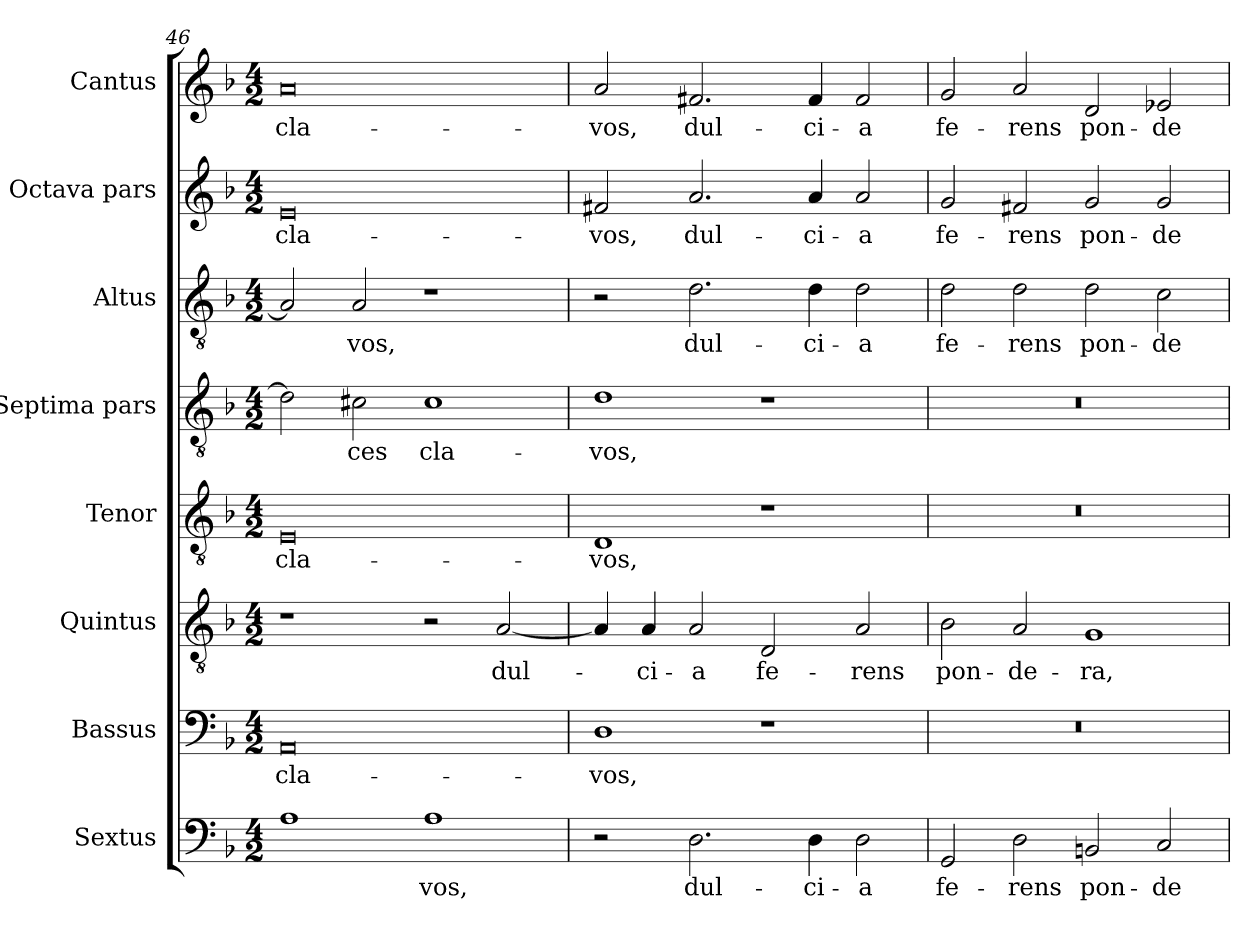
**kern	**text	**kern	**text	**kern	**text	**kern	**text	**kern	**text	**kern	**text	**kern	**text	**kern	**text
*part8	*part8	*part7	*part7	*part6	*part6	*part5	*part5	*part4	*part4	*part3	*part3	*part2	*part2	*part1	*part1
*staff8	*staff8	*staff7	*staff7	*staff6	*staff6	*staff5	*staff5	*staff4	*staff4	*staff3	*staff3	*staff2	*staff2	*staff1	*staff1
*I"Sextus	*	*I"Bassus	*	*I"Quintus	*	*I"Tenor	*	*I"Septima pars	*	*I"Altus	*	*I"Octava pars	*	*I"Cantus	*
*	*	*I'B.	*	*	*	*I'T.	*	*	*	*I'A.	*	*	*	*I'C.	*
!!LO:PB:g=z
*clefF4	*	*clefF4	*	*clefGv2	*	*clefGv2	*	*clefGv2	*	*clefGv2	*	*clefG2	*	*clefG2	*
*	*	*	*	*ITrd7c12	*	*ITrd7c12	*	*ITrd7c12	*	*ITrd7c12	*	*	*	*	*
*k[b-]	*	*k[b-]	*	*k[b-]	*	*k[b-]	*	*k[b-]	*	*k[b-]	*	*k[b-]	*	*k[b-]	*
*F:	*	*F:	*	*F:	*	*F:	*	*F:	*	*F:	*	*F:	*	*F:	*
*M4/2	*	*M4/2	*	*M4/2	*	*M4/2	*	*M4/2	*	*M4/2	*	*M4/2	*	*M4/2	*
=46	=46	=46	=46	=46	=46	=46	=46	=46	=46	=46	=46	=46	=46	=46	=46
!	!	!	!LO:LY:b	!	!	!	!LO:LY:b	!	!	!	!	!	!LO:LY:b	!	!LO:LY:b
1A	.	0AA	cla-	1r	.	0EE	cla-	2D\]	.	2AA/]	.	0e	cla-	0a	cla-
!	!	!	!	!	!	!	!	!	!LO:LY:b	!	!LO:LY:b	!	!	!	!
.	.	.	.	.	.	.	.	2C#X\	-ces	2AA/	-vos,	.	.	.	.
!	!LO:LY:b	!	!	!	!	!	!	!	!LO:LY:b	!	!	!	!	!	!
1A	-vos,	.	.	2r	.	.	.	1C#	cla-	1r	.	.	.	.	.
!	!	!	!	!	!LO:LY:b	!	!	!	!	!	!	!	!	!	!
.	.	.	.	[<2AA/	dul-	.	.	.	.	.	.	.	.	.	.
=47	=47	=47	=47	=47	=47	=47	=47	=47	=47	=47	=47	=47	=47	=47	=47
!	!	!	!LO:LY:b	!	!	!	!LO:LY:b	!	!LO:LY:b	!	!	!	!LO:LY:b	!	!LO:LY:b
2r	.	1D	-vos,	4AA/]	.	1DD	-vos,	1D	-vos,	2r	.	2f#X/	-vos,	2a/	-vos,
!	!	!	!	!	!LO:LY:b	!	!	!	!	!	!	!	!	!	!
.	.	.	.	4AA/	-ci-	.	.	.	.	.	.	.	.	.	.
!	!LO:LY:b	!	!	!	!LO:LY:b	!	!	!	!	!	!LO:LY:b	!	!LO:LY:b	!	!LO:LY:b
2.D\	dul-	.	.	2AA/	-a	.	.	.	.	2.D\	dul-	2.a/	dul-	2.f#X/	dul-
!	!	!	!	!	!LO:LY:b	!	!	!	!	!	!	!	!	!	!
.	.	1r	.	2DD/	fe-	1r	.	1r	.	.	.	.	.	.	.
!	!LO:LY:b	!	!	!	!	!	!	!	!	!	!LO:LY:b	!	!LO:LY:b	!	!LO:LY:b
4D\	-ci-	.	.	.	.	.	.	.	.	4D\	-ci-	4a/	-ci-	4f#/	-ci-
!	!LO:LY:b	!	!	!	!LO:LY:b	!	!	!	!	!	!LO:LY:b	!	!LO:LY:b	!	!LO:LY:b
2D\	-a	.	.	2AA/	-rens	.	.	.	.	2D\	-a	2a/	-a	2f#/	-a
=48	=48	=48	=48	=48	=48	=48	=48	=48	=48	=48	=48	=48	=48	=48	=48
!	!LO:LY:b	!LO:N:vis=1	!	!	!LO:LY:b	!LO:N:vis=1	!	!LO:N:vis=1	!	!	!LO:LY:b	!	!LO:LY:b	!	!LO:LY:b
2GG/	fe-	0r	.	2BB-\	pon-	0r	.	0r	.	2D\	fe-	2g/	fe-	2g/	fe-
!	!LO:LY:b	!	!	!	!LO:LY:b	!	!	!	!	!	!LO:LY:b	!	!LO:LY:b	!	!LO:LY:b
2D\	-rens	.	.	2AA/	-de-	.	.	.	.	2D\	-rens	2f#X/	-rens	2a/	-rens
!	!LO:LY:b	!	!	!	!LO:LY:b	!	!	!	!	!	!LO:LY:b	!	!LO:LY:b	!	!LO:LY:b
2BBn/	pon-	.	.	1GG	-ra,	.	.	.	.	2D\	pon-	2g/	pon-	2d/	pon-
!	!LO:LY:b	!	!	!	!	!	!	!	!	!	!LO:LY:b	!	!LO:LY:b	!	!LO:LY:b
2C/	-de-	.	.	.	.	.	.	.	.	2C\	-de-	2g/	-de-	2e-X/	-de-
=	=	=	=	=	=	=	=	=	=	=	=	=	=	=	=
*-	*-	*-	*-	*-	*-	*-	*-	*-	*-	*-	*-	*-	*-	*-	*-
